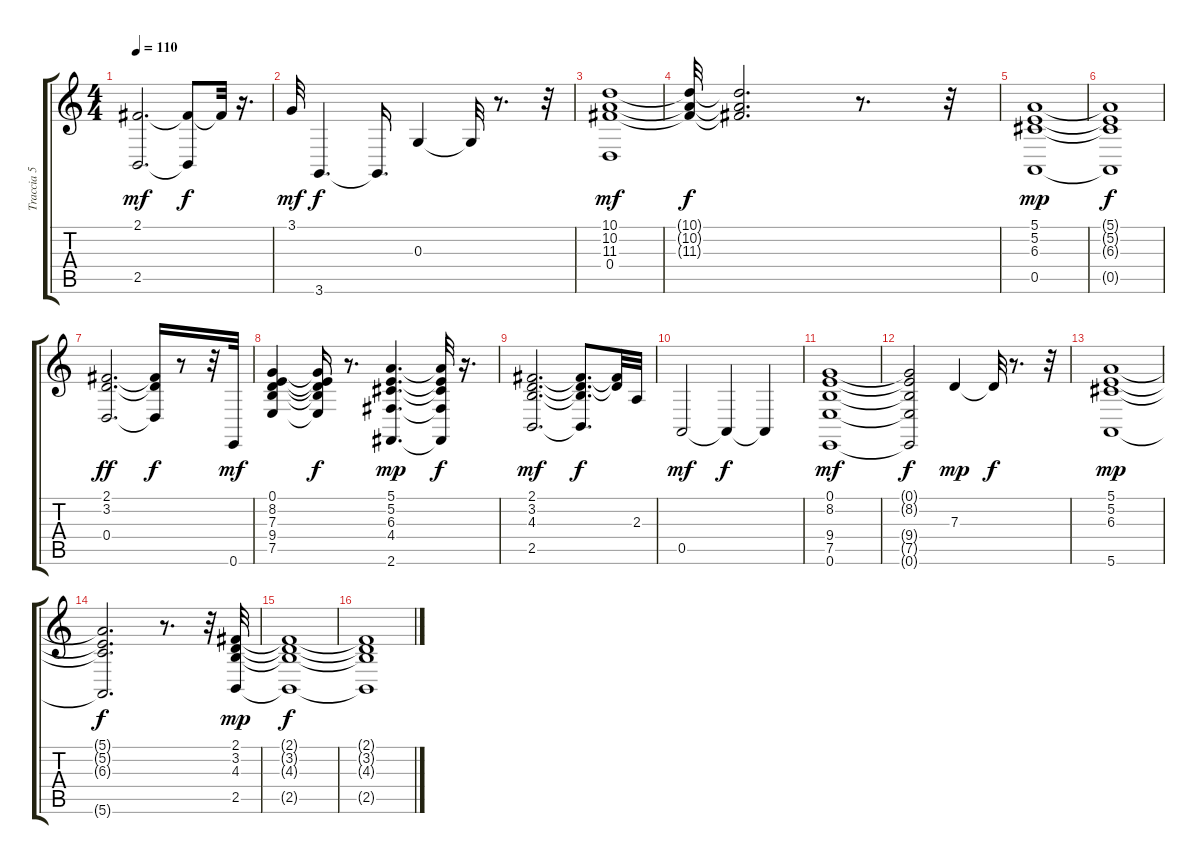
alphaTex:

\track ("Traccia 5" "Traccia 5") {instrument pad2warm}
\staff {score tabs}
\tuning (E4 B3 G3 D3 A2 E2) {hide}
\ts (4 4)
\tempo 110
\clef g2
\ks c
(2.1 2.5).2{d dy mf} (2.1{t} 2.5{t}).8{dy f} 2.1{t}.32 r.16{d} |
3.1.32{dy mf} 3.6.4{d dy f} 3.6{t}.16{d} 0.3.4 0.3{t}.32 r.8{d} r.32 |
(10.1 10.2 11.3 0.4).1{dy mf} |
(10.1{t} 10.2{t} 11.3{t}).32{dy f} (10.1{t} 10.2{t} 11.3{t}).2{d} r.8{d} r.32 |
(5.1 5.2 6.3 0.5).1{dy mp} |
(5.1{t} 5.2{t} 6.3{t} 0.5{t}).1{dy f} |
(2.1 3.2 0.4).2{d dy ff} (2.1{t} 3.2{t} 0.4{t}).16{dy f} r.8 r.32 0.6.32{dy mf} |
(0.1 8.2 7.3 9.4 7.5).4 (0.1{t} 8.2{t} 7.3{t} 9.4{t} 7.5{t}).16{dy f} r.8{d} (5.1 5.2 6.3 4.4 2.6).4{d dy mp} (5.1{t} 5.2{t} 6.3{t} 4.4{t} 2.6{t}).32{dy f} r.16{d} |
(2.1 3.2 4.3 2.5).2{d dy mf} (2.1{t} 3.2{t} 4.3{t} 2.5{t}).8{d dy f} (2.1{t} 3.2{t}).32 2.3.32 |
0.5.2{dy mf} 0.5{t}.4{dy f} 0.5{t}.4 |
(0.1 8.2 9.4 7.5 0.6).1{dy mf} |
(0.1{t} 8.2{t} 9.4{t} 7.5{t} 0.6{t}).2{dy f} 7.3.4{dy mp} 7.3{t}.32{dy f} r.8{d} r.32 |
(5.1 5.2 6.3 5.6).1{dy mp} |
(5.1{t} 5.2{t} 6.3{t} 5.6{t}).2{d dy f} r.8{d} r.32 (2.1 3.2 4.3 2.5).32{dy mp} |
(2.1{t} 3.2{t} 4.3{t} 2.5{t}).1{dy f} |
(2.1{t} 3.2{t} 4.3{t} 2.5{t}).1
